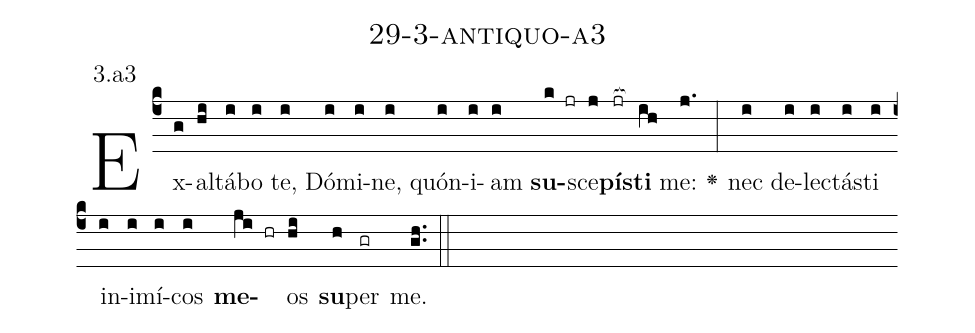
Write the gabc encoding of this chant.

name: 29-3-antiquo-a3;
annotation: 3.a3;
%%
(c4)Ex(g)al(hi)tá(i)bo(i) te,(i) Dó(i)mi(i)ne,(i) quón(i)i(i)am(i) <b>su</b>(k jr)sce(j)<b>pís</b>(jr[ocb:1{])<b>ti</b>(ih[ocb:0}]) me:(j.) <v>\greheightstar</v>(:) nec(i) de(i)lec(i)tás(i)ti(i) in(i)i(i)mí(i)cos(i) <b>me</b>(ji hr)os(hi) <b>su</b>(h)per(gr) me.(gh..) (::)


%E(i) u(i) o(ji) u(hi) a(h) e.(gh..) (::)
